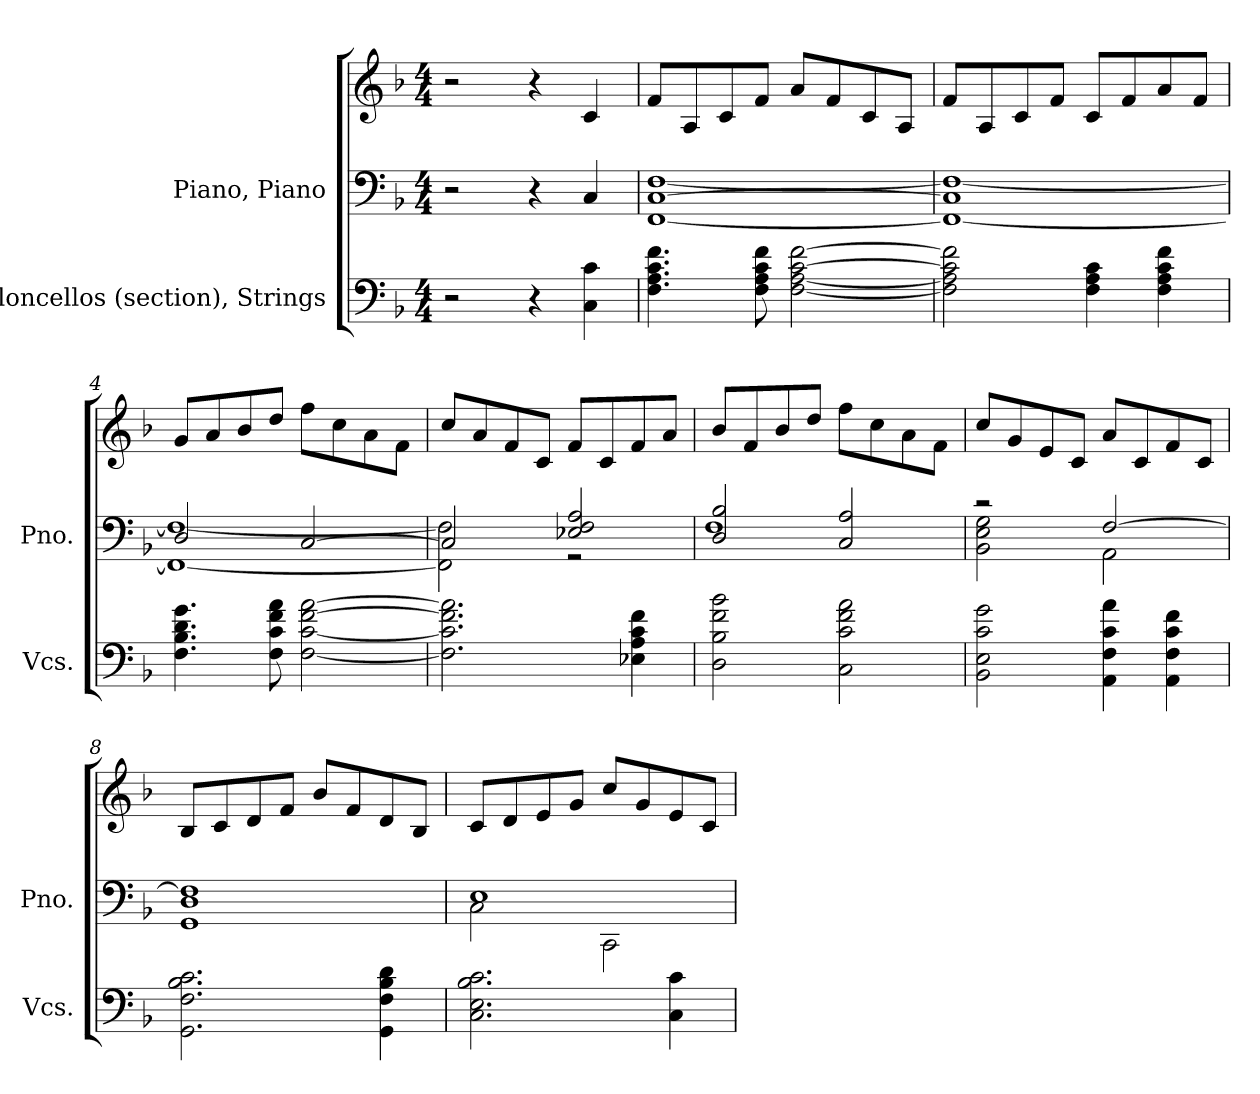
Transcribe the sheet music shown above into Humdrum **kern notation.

**kern	**kern	**kern
*part2	*part1	*part1
*staff3	*staff2	*staff1
*I"Violoncellos (section), Strings	*I"Piano, Piano	*
*I'Vcs.	*I'Pno.	*
*clefF4	*clefF4	*clefG2
*k[b-]	*k[b-]	*k[b-]
*M4/4	*M4/4	*M4/4
*MM85	*MM85	*MM85
=1	=1	=1
2r	2r	2r
4r	4r	4r
4C\ 4c\	4C/	4c/
=2	=2	=2
*	*^	*
4.F\ 4.A\ 4.c\ 4.f\	[1C	[1FF [1F	8f/L
.	.	.	8A/
.	.	.	8c/
8F\ 8A\ 8c\ 8f\	.	.	8f/J
[2F\ [2A\ [2c\ [2f\	.	.	8a/L
.	.	.	8f/
.	.	.	8c/
.	.	.	8A/J
=3	=3	=3	=3
2F\] 2A\] 2c\] 2f\]	1C]	1FF_ 1F_	8f/L
.	.	.	8A/
.	.	.	8c/
.	.	.	8f/J
4F\ 4A\ 4c\	.	.	8c/L
.	.	.	8f/
4F\ 4A\ 4c\ 4f\	.	.	8a/
.	.	.	8f/J
!!LO:LB:g=z
=4	=4	=4	=4
4.F\ 4.B-\ 4.d\ 4.g\	2D/	1FF_ 1F_	8g/L
.	.	.	8a/
.	.	.	8b-/
8F\ 8c\ 8f\ 8a\	.	.	8dd/J
[2F\ [2c\ [2f\ [2a\	[2C/	.	8ff\L
.	.	.	8cc\
.	.	.	8a\
.	.	.	8f\J
=5	=5	=5	=5
2.F\] 2.c\] 2.f\] 2.a\]	2C/]	2FF\] 2F\]	8cc/L
.	.	.	8a/
.	.	.	8f/
.	.	.	8c/J
.	2E-X/ 2F/ 2A/	2r	8f/L
.	.	.	8c/
4E-X\ 4A\ 4c\ 4f\	.	.	8f/
.	.	.	8a/J
=6	=6	=6	=6
2D\ 2B-\ 2f\ 2b-\	2D/ 2B-/	1F	8b-/L
.	.	.	8f/
.	.	.	8b-/
.	.	.	8dd/J
2C\ 2c\ 2f\ 2a\	2C/ 2A/	.	8ff\L
.	.	.	8cc\
.	.	.	8a\
.	.	.	8f\J
=7	=7	=7	=7
2BB-\ 2E\ 2c\ 2g\	2r	2BB-\ 2E\ 2G\	8cc/L
.	.	.	8g/
.	.	.	8e/
.	.	.	8c/J
4AA\ 4F\ 4c\ 4a\	[2F/	2AA\	8a/L
.	.	.	8c/
4AA\ 4F\ 4c\ 4f\	.	.	8f/
.	.	.	8c/J
!!LO:LB:g=z
=8	=8	=8	=8
2.GG\ 2.F\ 2.B-\ 2.c\	1F]	1GG 1D	8B-/L
.	.	.	8c/
.	.	.	8d/
.	.	.	8f/J
.	.	.	8b-/L
.	.	.	8f/
4GG\ 4F\ 4B-\ 4d\	.	.	8d/
.	.	.	8B-/J
=9	=9	=9	=9
2.C\ 2.E\ 2.B-\ 2.c\	1E	2C\	8c/L
.	.	.	8d/
.	.	.	8e/
.	.	.	8g/J
.	.	2CC\	8cc/L
.	.	.	8g/
4C\ 4c\	.	.	8e/
.	.	.	8c/J
*	*v	*v	*
=	=	=
*-	*-	*-
